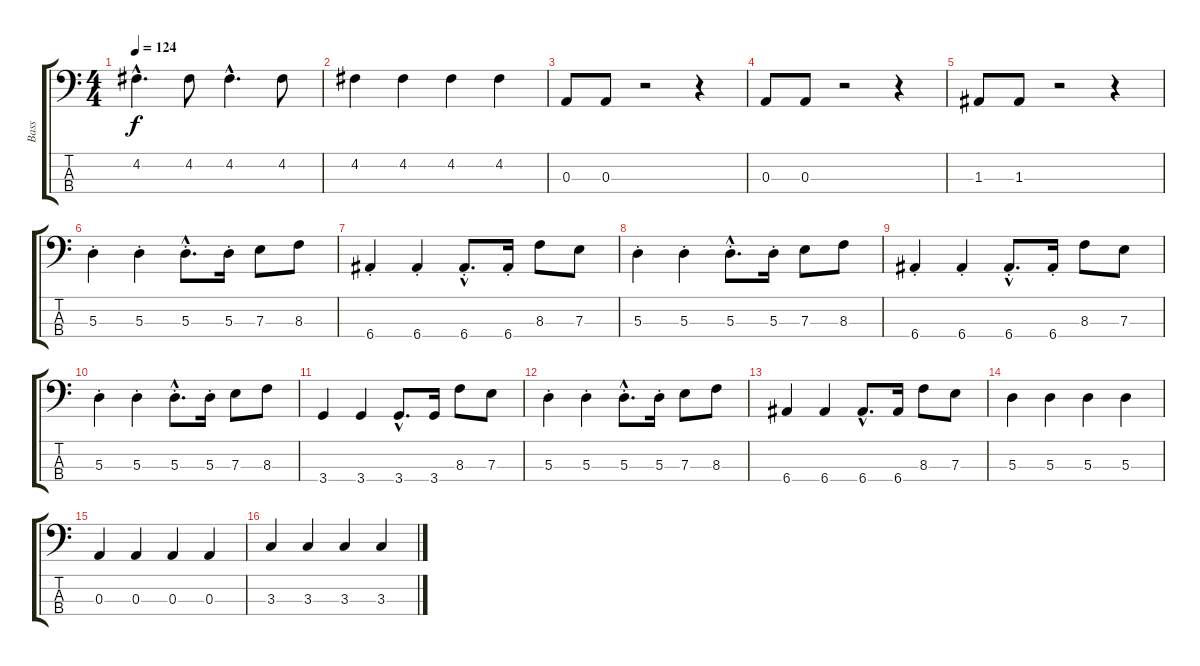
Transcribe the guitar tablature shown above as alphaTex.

\track ("Bass" "Bass") {instrument electricbasspick}
\staff {score tabs}
\tuning (G2 D2 A1 E1) {hide}
\ts (4 4)
\tempo 124
\clef f4
\ks c
4.2{hac}.4{d dy f} 4.2.8 4.2{hac}.4{d} 4.2.8 |
4.2.4 4.2.4 4.2.4 4.2.4 |
0.3.8 0.3.8 r.2 r.4 |
0.3.8 0.3.8 r.2 r.4 |
1.3.8 1.3.8 r.2 r.4 |
5.3{st}.4 5.3{st}.4 5.3{hac st}.8{d} 5.3{st}.16 7.3.8 8.3.8 |
6.4{st}.4 6.4{st}.4 6.4{hac st}.8{d} 6.4{st}.16 8.3.8 7.3.8 |
5.3{st}.4 5.3{st}.4 5.3{hac st}.8{d} 5.3{st}.16 7.3.8 8.3.8 |
6.4{st}.4 6.4{st}.4 6.4{hac st}.8{d} 6.4{st}.16 8.3.8 7.3.8 |
5.3{st}.4 5.3{st}.4 5.3{hac st}.8{d} 5.3{st}.16 7.3.8 8.3.8 |
3.4.4 3.4.4 3.4{hac}.8{d} 3.4.16 8.3.8 7.3.8 |
5.3{st}.4 5.3{st}.4 5.3{hac st}.8{d} 5.3{st}.16 7.3.8 8.3.8 |
6.4.4 6.4.4 6.4{hac}.8{d} 6.4.16 8.3.8 7.3.8 |
5.3.4 5.3.4 5.3.4 5.3.4 |
0.3.4 0.3.4 0.3.4 0.3.4 |
3.3.4 3.3.4 3.3.4 3.3.4
